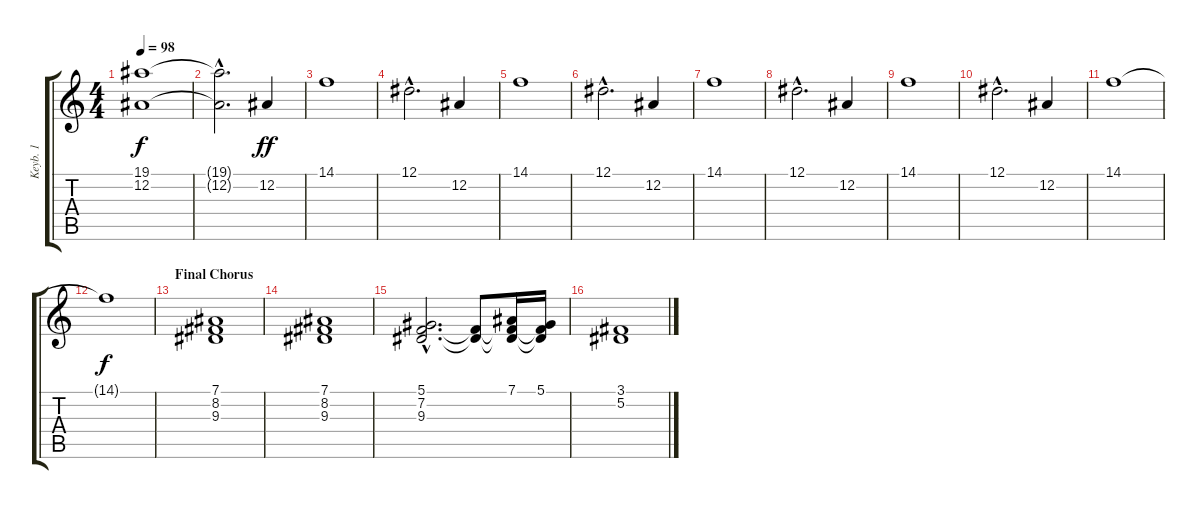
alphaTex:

\track ("Keyb. 1" "Keyb. 1") {instrument stringensemble1}
\staff {score tabs}
\tuning (Eb4 Bb3 Gb3 Db3 Ab2 Eb2) {hide}
\ts (4 4)
\tempo 98
\clef g2
\ks c
(19.1 12.2).1{dy f} |
(19.1{hac t} 12.2{hac t}).2{d instrument stringensemble1} 12.2.4{dy ff} |
14.1.1 |
12.1{hac}.2{d} 12.2.4 |
14.1.1 |
12.1{hac}.2{d} 12.2.4 |
14.1.1 |
12.1{hac}.2{d} 12.2.4 |
14.1.1 |
12.1{hac}.2{d} 12.2.4 |
14.1.1 |
14.1{t}.1{dy f} |
\section ("" "Final Chorus")
(7.1 8.2 9.3).1 |
(7.1 8.2 9.3).1 |
(5.1{hac} 7.2{hac} 9.3{hac}).2{d} (7.2{t} 9.3{t}).8 (7.1 7.2{t} 9.3{t}).16 (5.1 7.2{t} 9.3{t}).16 |
(3.1 5.2).1
